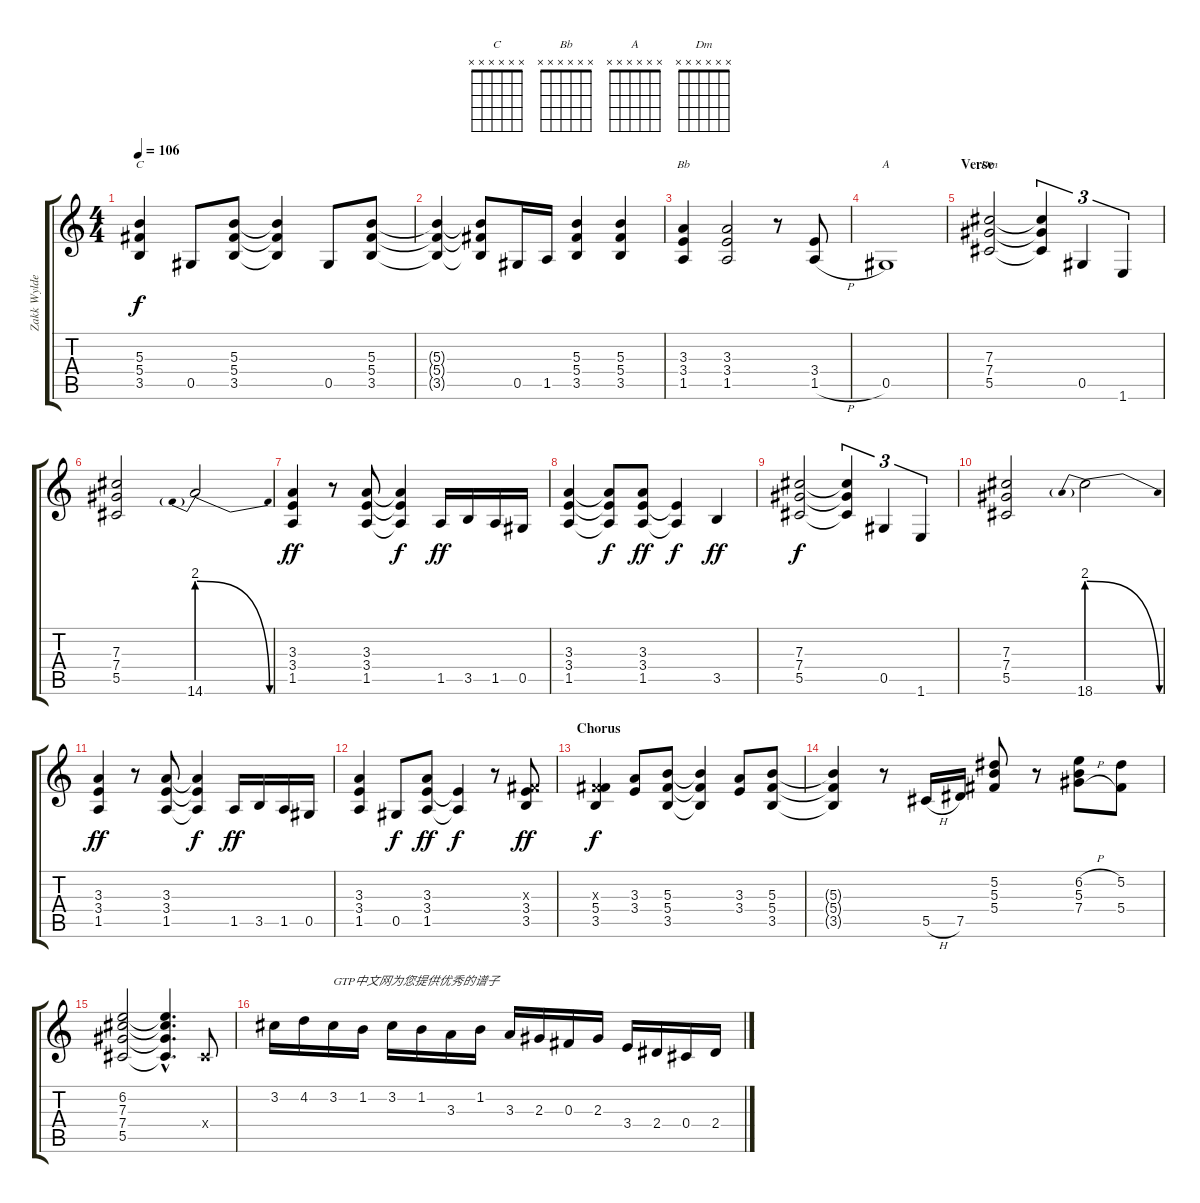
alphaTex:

\track ("Zakk Wylde" "Zakk Wylde") {instrument distortionguitar}
\staff {score tabs}
\tuning (Eb4 Bb3 Gb3 Db3 Ab2 Eb2) {hide}
\chord ("C" x x x x x x)
\chord ("Bb" x x x x x x)
\chord ("A" x x x x x x)
\chord ("Dm" x x x x x x)
\ts (4 4)
\tempo 106
\clef g2
\ks c
(5.3 5.4 3.5).4{ch "C" dy f} 0.5.8 (5.3 5.4 3.5).8 (5.3{t} 5.4{t} 3.5{t}).4 0.5.8 (5.3 5.4 3.5).8 |
(5.3{t} 5.4{t} 3.5{t}).4 (5.3{t} 5.4{t} 3.5{t}).8 0.5.16 1.5.16 (5.3 5.4 3.5).4 (5.3 5.4 3.5).4 |
(3.3 3.4 1.5).4{ch "Bb"} (3.3 3.4 1.5).2 r.8 (3.4 1.5{h}).8 |
0.5.1{ch "A"} |
\section ("" "Verse")
(7.3 7.4 5.5).2{ch "Dm"} (7.3{t} 7.4{t} 5.5{t}).4{tu (3 2)} 0.5.4{tu (3 2)} 1.6.4{tu (3 2)} |
(7.3 7.4 5.5).2 14.6{be (prebendrelease 0 8 60 0)}.2 |
(3.3 3.4 1.5).4{dy ff} r.8 (3.3 3.4 1.5).8 (3.3{t} 3.4{t} 1.5{t}).4{dy f} 1.5.16{dy ff} 3.5.16 1.5.16 0.5.16 |
(3.3 3.4 1.5).4 (3.3{t} 3.4{t} 1.5{t}).8{dy f} (3.3 3.4 1.5).8{dy ff} (3.4{t} 1.5{t}).4{dy f} 3.5.4{dy ff} |
(7.3 7.4 5.5).2{dy f} (7.3{t} 7.4{t} 5.5{t}).4{tu (3 2)} 0.5.4{tu (3 2)} 1.6.4{tu (3 2)} |
(7.3 7.4 5.5).2 18.6{be (prebendrelease 0 8 60 0)}.2 |
(3.3 3.4 1.5).4{dy ff} r.8 (3.3 3.4 1.5).8 (3.3{t} 3.4{t} 1.5{t}).4{dy f} 1.5.16{dy ff} 3.5.16 1.5.16 0.5.16 |
(3.3 3.4 1.5).4 0.5.8{dy f} (3.3 3.4 1.5).8{dy ff} (3.4{t} 1.5{t}).4{dy f} r.8 (0.3{x} 3.4 3.5).8{dy ff} |
\section ("" "Chorus")
(0.3{x} 5.4 3.5).4{dy f} (3.3 3.4).8 (5.3 5.4 3.5).8 (5.3{t} 5.4{t} 3.5{t}).4 (3.3 3.4).8 (5.3 5.4 3.5).8 |
(5.3{t} 5.4{t} 3.5{t}).4 r.8 5.5{h}.16 7.5.16 (5.2 5.3 5.4).8 r.8 (6.2{h} 5.3 7.4{h}).8 (5.2 5.4).8 |
(6.2 7.3 7.4 5.5).2 (6.2{hac t} 7.3{hac t} 7.4{hac t} 5.5{hac t}).4{d} 0.4{x}.8 |
3.2.16 4.2.16 3.2.16{txt "GTP中文网为您提供优秀的谱子"} 1.2.16 3.2.16 1.2.16 3.3.16 1.2.16 3.3.16 2.3.16 0.3.16 2.3.16 3.4.16 2.4.16 0.4.16 2.4.16
